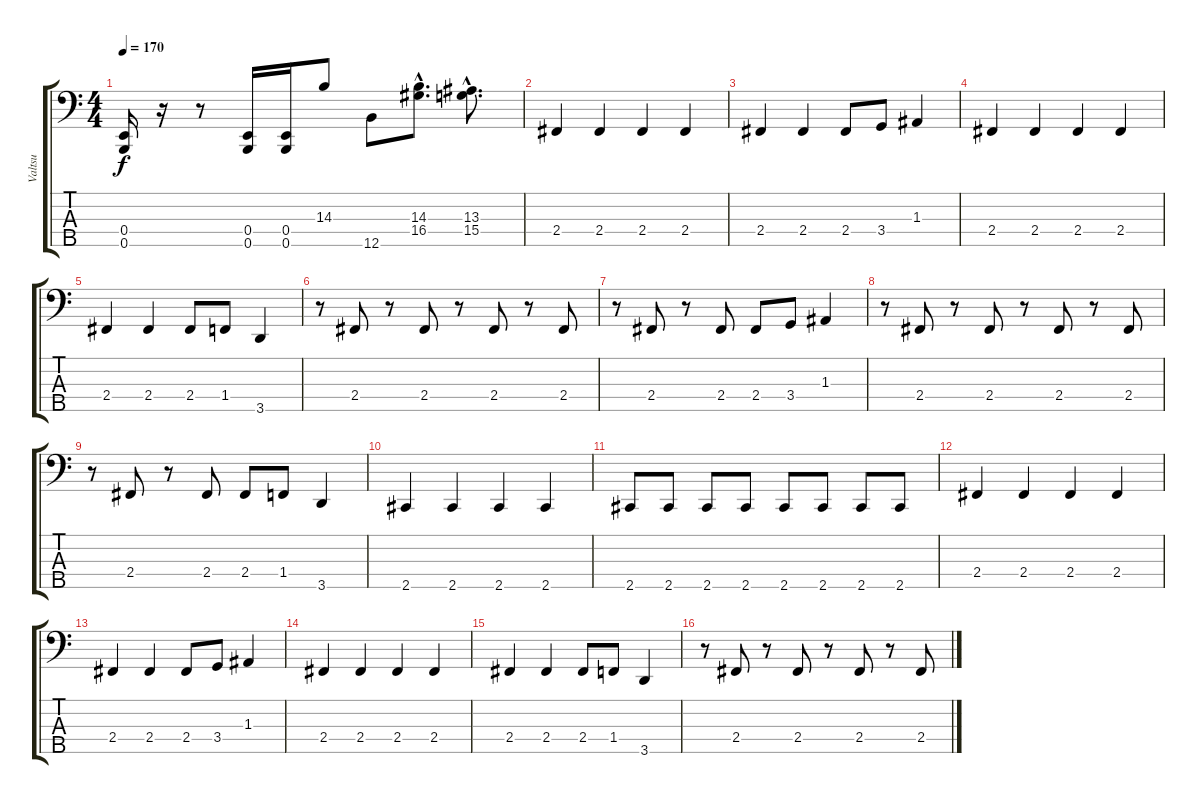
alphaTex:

\track ("Valtsu" "Valtsu") {instrument electricbasspick}
\staff {score tabs}
\tuning (G2 D2 A1 E1 B0) {hide}
\ts (4 4)
\tempo 170
\clef f4
\ks c
(0.4 0.5).16{dy f} r.16 r.8 (0.4 0.5).16 (0.4 0.5).16 14.3.8 12.5.8 (14.3{hac} 16.4{hac}).8{d} (13.3{hac} 15.4{hac}).8{d} |
2.4.4 2.4.4 2.4.4 2.4.4 |
2.4.4 2.4.4 2.4.8 3.4.8 1.3.4 |
2.4.4 2.4.4 2.4.4 2.4.4 |
2.4.4 2.4.4 2.4.8 1.4.8 3.5.4 |
r.8 2.4.8 r.8 2.4.8 r.8 2.4.8 r.8 2.4.8 |
r.8 2.4.8 r.8 2.4.8 2.4.8 3.4.8 1.3.4 |
r.8 2.4.8 r.8 2.4.8 r.8 2.4.8 r.8 2.4.8 |
r.8 2.4.8 r.8 2.4.8 2.4.8 1.4.8 3.5.4 |
2.5.4 2.5.4 2.5.4 2.5.4 |
2.5.8 2.5.8 2.5.8 2.5.8 2.5.8 2.5.8 2.5.8 2.5.8 |
2.4.4 2.4.4 2.4.4 2.4.4 |
2.4.4 2.4.4 2.4.8 3.4.8 1.3.4 |
2.4.4 2.4.4 2.4.4 2.4.4 |
2.4.4 2.4.4 2.4.8 1.4.8 3.5.4 |
r.8 2.4.8 r.8 2.4.8 r.8 2.4.8 r.8 2.4.8
